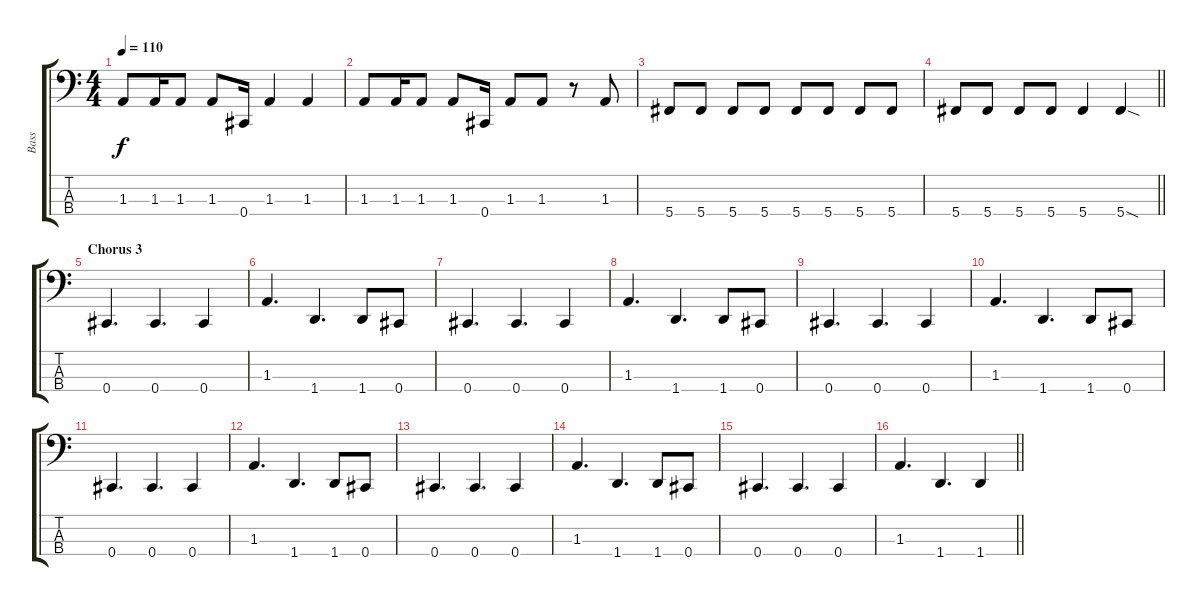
\track ("Bass" "Bass") {instrument electricbassfinger}
\staff {score tabs}
\tuning (Gb2 Db2 Ab1 Db1) {hide}
\ts (4 4)
\tempo 110
\clef f4
\ks c
1.3.8{dy f} 1.3.16 1.3.8 1.3.8 0.4.16 1.3.4 1.3.4 |
1.3.8 1.3.16 1.3.8 1.3.8 0.4.16 1.3.8 1.3.8 r.8 1.3.8 |
5.4.8 5.4.8 5.4.8 5.4.8 5.4.8 5.4.8 5.4.8 5.4.8 |
\barLineRight lightlight
5.4.8 5.4.8 5.4.8 5.4.8 5.4.4 5.4{sod}.4 |
\section ("" "Chorus 3")
0.4.4{d} 0.4.4{d} 0.4.4 |
1.3.4{d} 1.4.4{d} 1.4.8 0.4.8 |
0.4.4{d} 0.4.4{d} 0.4.4 |
1.3.4{d} 1.4.4{d} 1.4.8 0.4.8 |
0.4.4{d} 0.4.4{d} 0.4.4 |
1.3.4{d} 1.4.4{d} 1.4.8 0.4.8 |
0.4.4{d} 0.4.4{d} 0.4.4 |
1.3.4{d} 1.4.4{d} 1.4.8 0.4.8 |
0.4.4{d} 0.4.4{d} 0.4.4 |
1.3.4{d} 1.4.4{d} 1.4.8 0.4.8 |
0.4.4{d} 0.4.4{d} 0.4.4 |
\barLineRight lightlight
1.3.4{d} 1.4.4{d} 1.4.4
